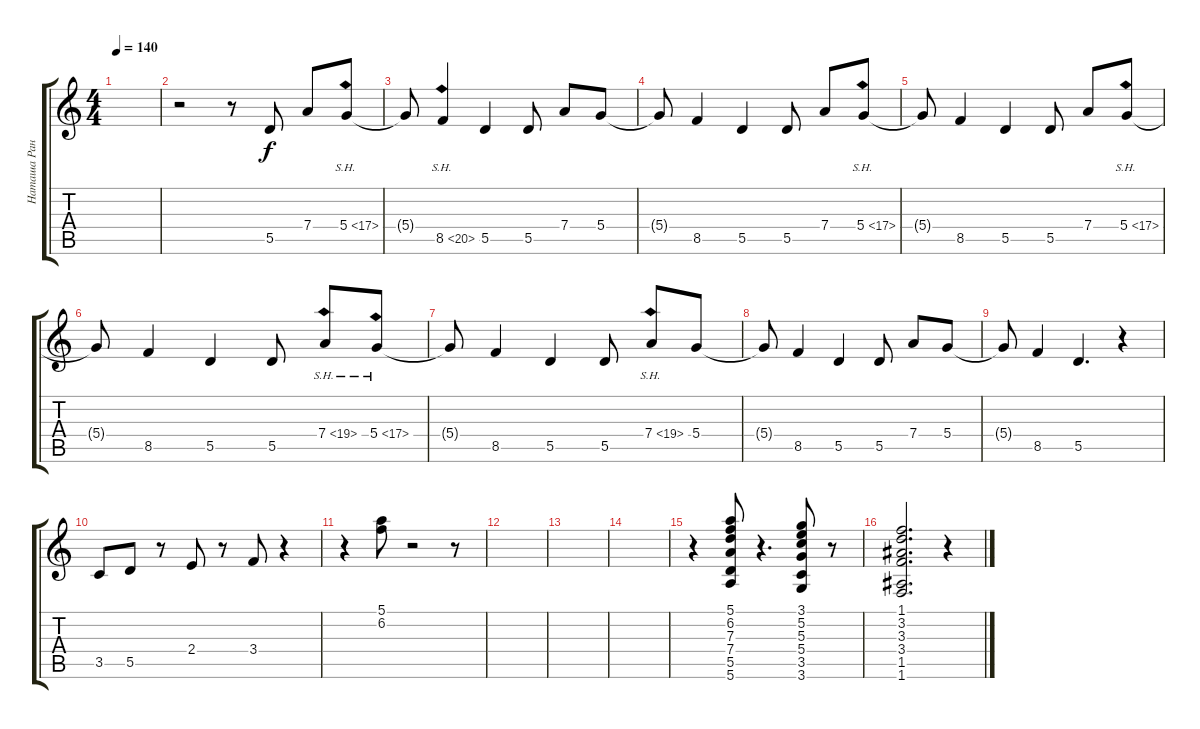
\track ("Наташа Ранетка" "Наташа Ран") {instrument overdrivenguitar}
\staff {score tabs}
\tuning (E4 B3 G3 D3 A2 E2) {hide}
\ts (4 4)
\tempo 140
\clef g2
\ks c
|
r.2{volume 12 instrument distortionguitar} r.8 5.5.8 7.4.8 5.4{sh 12}.8 |
5.4{t}.8 8.5{sh 12}.4 5.5.4 5.5.8 7.4.8 5.4.8 |
5.4{t}.8 8.5.4 5.5.4 5.5.8 7.4.8 5.4{sh 12}.8 |
5.4{t}.8 8.5.4 5.5.4 5.5.8 7.4.8 5.4{sh 12}.8 |
5.4{t}.8 8.5.4 5.5.4 5.5.8 7.4{sh 12}.8 5.4{sh 12}.8 |
5.4{t}.8 8.5.4 5.5.4 5.5.8 7.4{sh 12}.8 5.4.8 |
5.4{t}.8 8.5.4 5.5.4 5.5.8 7.4.8 5.4.8 |
5.4{t}.8 8.5.4 5.5.4{d} r.4 |
3.5.8 5.5.8 r.8 2.4.8 r.8 3.4.8 r.4 |
r.4{volume 10 instrument overdrivenguitar} (5.1 6.2).8 r.2 r.8 |
|
|
|
r.4 (5.1 6.2 7.3 7.4 5.5 5.6).8 r.4{d} (3.1 5.2 5.3 5.4 3.5 3.6).8 r.8 |
(1.1 3.2 3.3 3.4 1.5 1.6).2{d} r.4
